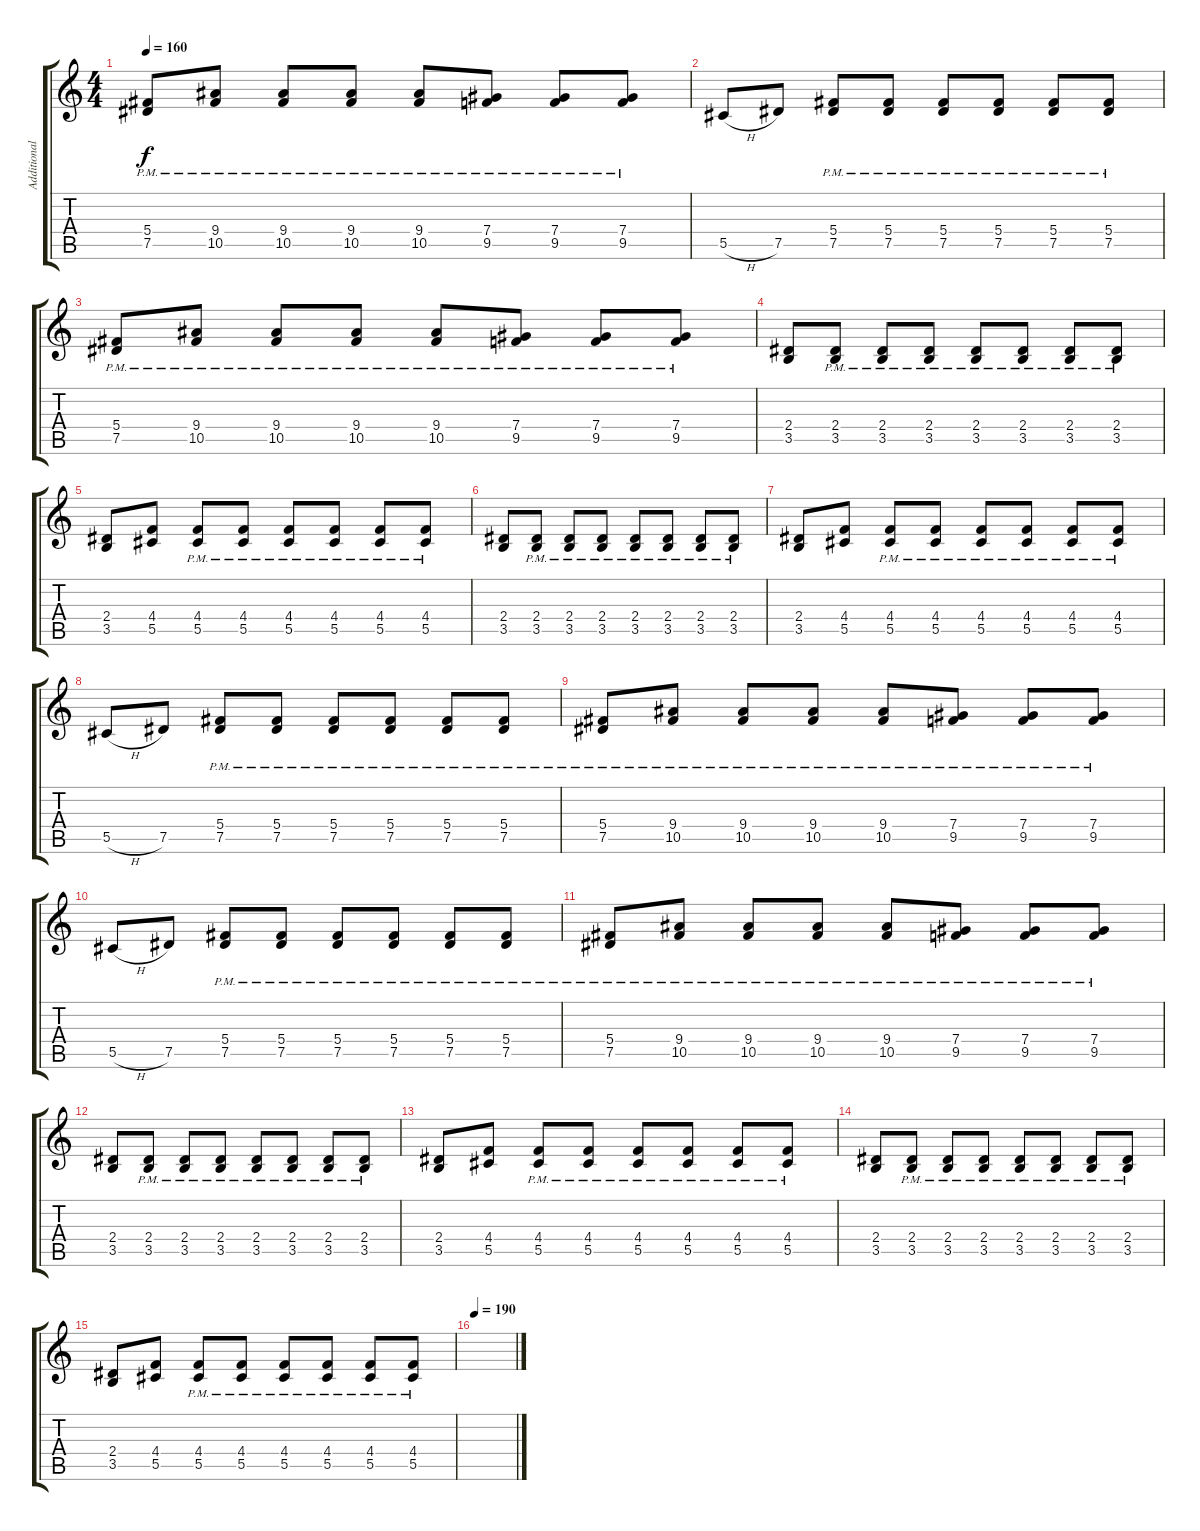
\track ("Additional Guitar" "Additional") {instrument overdrivenguitar}
\staff {score tabs}
\tuning (Eb4 Bb3 Gb3 Db3 Ab2 Eb2) {hide}
\ts (4 4)
\tempo 160
\clef g2
\ks c
(5.4{pm} 7.5{pm}).8{dy f} (9.4{pm} 10.5{pm}).8 (9.4{pm} 10.5{pm}).8 (9.4{pm} 10.5{pm}).8 (9.4{pm} 10.5{pm}).8 (7.4{pm} 9.5{pm}).8 (7.4{pm} 9.5{pm}).8 (7.4{pm} 9.5{pm}).8 |
5.5{h}.8{instrument overdrivenguitar} 7.5.8 (5.4{pm} 7.5{pm}).8 (5.4{pm} 7.5{pm}).8 (5.4{pm} 7.5{pm}).8 (5.4{pm} 7.5{pm}).8 (5.4{pm} 7.5{pm}).8 (5.4{pm} 7.5{pm}).8 |
(5.4{pm} 7.5{pm}).8 (9.4{pm} 10.5{pm}).8 (9.4{pm} 10.5{pm}).8 (9.4{pm} 10.5{pm}).8 (9.4{pm} 10.5{pm}).8 (7.4{pm} 9.5{pm}).8 (7.4{pm} 9.5{pm}).8 (7.4{pm} 9.5{pm}).8 |
(2.4 3.5).8 (2.4{pm} 3.5{pm}).8 (2.4{pm} 3.5{pm}).8 (2.4{pm} 3.5{pm}).8 (2.4{pm} 3.5{pm}).8 (2.4{pm} 3.5{pm}).8 (2.4{pm} 3.5{pm}).8 (2.4{pm} 3.5{pm}).8 |
(2.4 3.5).8 (4.4 5.5).8 (4.4{pm} 5.5{pm}).8 (4.4{pm} 5.5{pm}).8 (4.4{pm} 5.5{pm}).8 (4.4{pm} 5.5{pm}).8 (4.4{pm} 5.5{pm}).8 (4.4{pm} 5.5{pm}).8 |
(2.4 3.5).8 (2.4{pm} 3.5{pm}).8 (2.4{pm} 3.5{pm}).8 (2.4{pm} 3.5{pm}).8 (2.4{pm} 3.5{pm}).8 (2.4{pm} 3.5{pm}).8 (2.4{pm} 3.5{pm}).8 (2.4{pm} 3.5{pm}).8 |
(2.4 3.5).8 (4.4 5.5).8 (4.4{pm} 5.5{pm}).8 (4.4{pm} 5.5{pm}).8 (4.4{pm} 5.5{pm}).8 (4.4{pm} 5.5{pm}).8 (4.4{pm} 5.5{pm}).8 (4.4{pm} 5.5{pm}).8 |
5.5{h}.8{instrument overdrivenguitar} 7.5.8 (5.4{pm} 7.5{pm}).8 (5.4{pm} 7.5{pm}).8 (5.4{pm} 7.5{pm}).8 (5.4{pm} 7.5{pm}).8 (5.4{pm} 7.5{pm}).8 (5.4{pm} 7.5{pm}).8 |
(5.4{pm} 7.5{pm}).8 (9.4{pm} 10.5{pm}).8 (9.4{pm} 10.5{pm}).8 (9.4{pm} 10.5{pm}).8 (9.4{pm} 10.5{pm}).8 (7.4{pm} 9.5{pm}).8 (7.4{pm} 9.5{pm}).8 (7.4{pm} 9.5{pm}).8 |
5.5{h}.8{instrument overdrivenguitar} 7.5.8 (5.4{pm} 7.5{pm}).8 (5.4{pm} 7.5{pm}).8 (5.4{pm} 7.5{pm}).8 (5.4{pm} 7.5{pm}).8 (5.4{pm} 7.5{pm}).8 (5.4{pm} 7.5{pm}).8 |
(5.4{pm} 7.5{pm}).8 (9.4{pm} 10.5{pm}).8 (9.4{pm} 10.5{pm}).8 (9.4{pm} 10.5{pm}).8 (9.4{pm} 10.5{pm}).8 (7.4{pm} 9.5{pm}).8 (7.4{pm} 9.5{pm}).8 (7.4{pm} 9.5{pm}).8 |
(2.4 3.5).8 (2.4{pm} 3.5{pm}).8 (2.4{pm} 3.5{pm}).8 (2.4{pm} 3.5{pm}).8 (2.4{pm} 3.5{pm}).8 (2.4{pm} 3.5{pm}).8 (2.4{pm} 3.5{pm}).8 (2.4{pm} 3.5{pm}).8 |
(2.4 3.5).8 (4.4 5.5).8 (4.4{pm} 5.5{pm}).8 (4.4{pm} 5.5{pm}).8 (4.4{pm} 5.5{pm}).8 (4.4{pm} 5.5{pm}).8 (4.4{pm} 5.5{pm}).8 (4.4{pm} 5.5{pm}).8 |
(2.4 3.5).8 (2.4{pm} 3.5{pm}).8 (2.4{pm} 3.5{pm}).8 (2.4{pm} 3.5{pm}).8 (2.4{pm} 3.5{pm}).8 (2.4{pm} 3.5{pm}).8 (2.4{pm} 3.5{pm}).8 (2.4{pm} 3.5{pm}).8 |
(2.4 3.5).8 (4.4 5.5).8 (4.4{pm} 5.5{pm}).8 (4.4{pm} 5.5{pm}).8 (4.4{pm} 5.5{pm}).8 (4.4{pm} 5.5{pm}).8 (4.4{pm} 5.5{pm}).8 (4.4{pm} 5.5{pm}).8 |
\tempo 190
